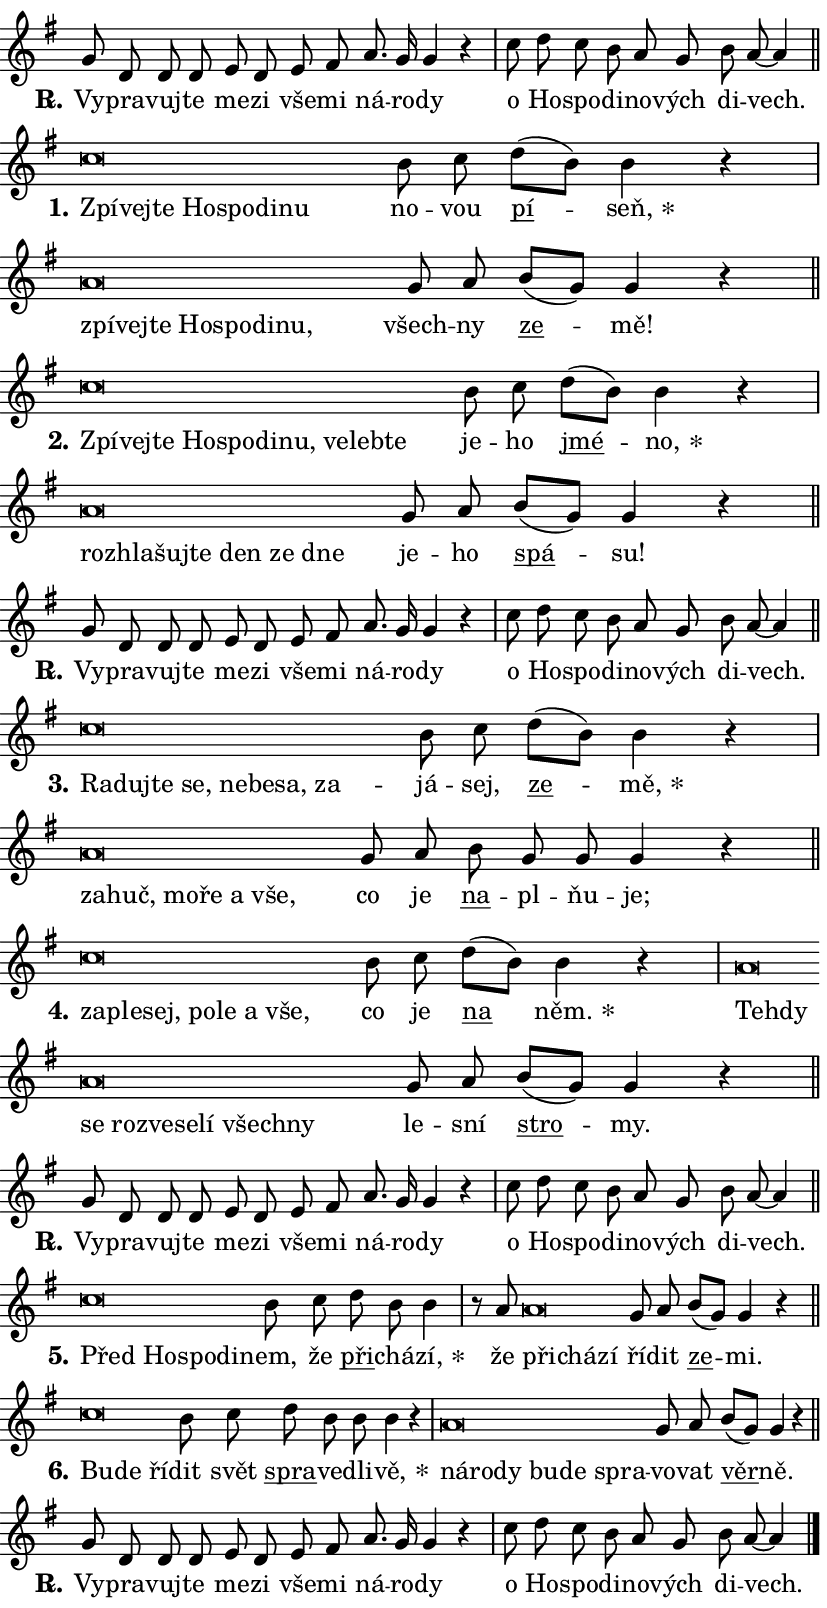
\version "2.24.0"
\header { tagline = "" }
\paper {
  indent = 0\cm
  top-margin = 0\cm
  right-margin = 0.13\cm % to fit lyric hyphens
  bottom-margin = 0\cm
  left-margin = 0\cm
  paper-width = 14\cm
  page-breaking = #ly:one-page-breaking
  system-system-spacing.basic-distance = #11
  score-system-spacing.basic-distance = #11
  ragged-last = ##f
}


%% Author: Thomas Morley
%% https://lists.gnu.org/archive/html/lilypond-user/2020-05/msg00002.html
#(define (line-position grob)
"Returns position of @var[grob} in current system:
   @code{'start}, if at first time-step
   @code{'end}, if at last time-step
   @code{'middle} otherwise
"
  (let* ((col (ly:item-get-column grob))
         (ln (ly:grob-object col 'left-neighbor))
         (rn (ly:grob-object col 'right-neighbor))
         (col-to-check-left (if (ly:grob? ln) ln col))
         (col-to-check-right (if (ly:grob? rn) rn col))
         (break-dir-left
           (and
             (ly:grob-property col-to-check-left 'non-musical #f)
             (ly:item-break-dir col-to-check-left)))
         (break-dir-right
           (and
             (ly:grob-property col-to-check-right 'non-musical #f)
             (ly:item-break-dir col-to-check-right))))
        (cond ((eqv? 1 break-dir-left) 'start)
              ((eqv? -1 break-dir-right) 'end)
              (else 'middle))))

#(define (tranparent-at-line-position vctor)
  (lambda (grob)
  "Relying on @code{line-position} select the relevant enry from @var{vctor}.
Used to determine transparency,"
    (case (line-position grob)
      ((end) (not (vector-ref vctor 0)))
      ((middle) (not (vector-ref vctor 1)))
      ((start) (not (vector-ref vctor 2))))))

noteHeadBreakVisibility =
#(define-music-function (break-visibility)(vector?)
"Makes @code{NoteHead}s transparent relying on @var{break-visibility}"
#{
  \override NoteHead.transparent =
    #(tranparent-at-line-position break-visibility)
#})

#(define delete-ledgers-for-transparent-note-heads
  (lambda (grob)
    "Reads whether a @code{NoteHead} is transparent.
If so this @code{NoteHead} is removed from @code{'note-heads} from
@var{grob}, which is supposed to be @code{LedgerLineSpanner}.
As a result ledgers are not printed for this @code{NoteHead}"
    (let* ((nhds-array (ly:grob-object grob 'note-heads))
           (nhds-list
             (if (ly:grob-array? nhds-array)
                 (ly:grob-array->list nhds-array)
                 '()))
           ;; Relies on the transparent-property being done before
           ;; Staff.LedgerLineSpanner.after-line-breaking is executed.
           ;; This is fragile ...
           (to-keep
             (remove
               (lambda (nhd)
                 (ly:grob-property nhd 'transparent #f))
               nhds-list)))
      ;; TODO find a better method to iterate over grob-arrays, similiar
      ;; to filter/remove etc for lists
      ;; For now rebuilt from scratch
      (set! (ly:grob-object grob 'note-heads)  '())
      (for-each
        (lambda (nhd)
          (ly:pointer-group-interface::add-grob grob 'note-heads nhd))
        to-keep))))

squashNotes = {
  \override NoteHead.X-extent = #'(-0.2 . 0.2)
  \override NoteHead.Y-extent = #'(-0.75 . 0)
  \override NoteHead.stencil =
    #(lambda (grob)
       (let ((pos (ly:grob-property grob 'staff-position)))
         (begin
           (if (< pos -7) (display "ERROR: Lower brevis then expected\n") (display ""))
           (if (<= pos -6) ly:text-interface::print ly:note-head::print))))
}
unSquashNotes = {
  \revert NoteHead.X-extent
  \revert NoteHead.Y-extent
  \revert NoteHead.stencil
}

hideNotes = \noteHeadBreakVisibility #begin-of-line-visible
unHideNotes = \noteHeadBreakVisibility #all-visible

% work-around for resetting accidentals
% https://lilypond.org/doc/v2.23/Documentation/notation/displaying-rhythms#unmetered-music
cadenzaMeasure = {
  \cadenzaOff
  \partial 1024 s1024
  \cadenzaOn
}

#(define-markup-command (accent layout props text) (markup?)
  "Underline accented syllable"
  (interpret-markup layout props
    #{\markup \override #'(offset . 4.3) \underline { #text }#}))

responsum = \markup \concat {
  "R" \hspace #-1.05 \path #0.1 #'((moveto 0 0.07) (lineto 0.9 0.8)) \hspace #0.05 "."
}

spaceSize = #0.6828661417322834 % exact space size for TeX Gyre Schola

\layout {
  \context {
    \Staff
    \remove "Time_signature_engraver"
    \override LedgerLineSpanner.after-line-breaking = #delete-ledgers-for-transparent-note-heads
  }
  \context {
    \Lyrics {
      \override LyricSpace.minimum-distance = \spaceSize
      \override LyricText.font-name = #"TeX Gyre Schola"
      \override LyricText.font-size = 1
      \override StanzaNumber.font-name = #"TeX Gyre Schola Bold"
      \override StanzaNumber.font-size = 1
    }
  }
  \context {
    \Score 
    \override NoteHead.text =
      #(lambda (grob) 
        (let ((pos (ly:grob-property grob 'staff-position)))
          #{\markup {
            \combine
              \halign #-0.55 \raise #(if (= pos -6) 0 0.5) \override #'(thickness . 2) \draw-line #'(3.2 . 0)
              \musicglyph "noteheads.sM1"
          }#}))
  }
}

% magnetic-lyrics.ily
%
%   written by
%     Jean Abou Samra <jean@abou-samra.fr>
%     Werner Lemberg <wl@gnu.org>
%
%   adapted by
%     Jiri Hon <jiri.hon@gmail.com>
%
% Version 2022-Apr-15

% https://www.mail-archive.com/lilypond-user@gnu.org/msg149350.html

#(define (Left_hyphen_pointer_engraver context)
   "Collect syllable-hyphen-syllable occurrences in lyrics and store
them in properties.  This engraver only looks to the left.  For
example, if the lyrics input is @code{foo -- bar}, it does the
following.

@itemize @bullet
@item
Set the @code{text} property of the @code{LyricHyphen} grob between
@q{foo} and @q{bar} to @code{foo}.

@item
Set the @code{left-hyphen} property of the @code{LyricText} grob with
text @q{foo} to the @code{LyricHyphen} grob between @q{foo} and
@q{bar}.
@end itemize

Use this auxiliary engraver in combination with the
@code{lyric-@/text::@/apply-@/magnetic-@/offset!} hook."
   (let ((hyphen #f)
         (text #f))
     (make-engraver
      (acknowledgers
       ((lyric-syllable-interface engraver grob source-engraver)
        (set! text grob)))
      (end-acknowledgers
       ((lyric-hyphen-interface engraver grob source-engraver)
        ;(when (not (grob::has-interface grob 'lyric-space-interface))
          (set! hyphen grob)));)
      ((stop-translation-timestep engraver)
       (when (and text hyphen)
         (ly:grob-set-object! text 'left-hyphen hyphen))
       (set! text #f)
       (set! hyphen #f)))))

#(define (lyric-text::apply-magnetic-offset! grob)
   "If the space between two syllables is less than the value in
property @code{LyricText@/.details@/.squash-threshold}, move the right
syllable to the left so that it gets concatenated with the left
syllable.

Use this function as a hook for
@code{LyricText@/.after-@/line-@/breaking} if the
@code{Left_@/hyphen_@/pointer_@/engraver} is active."
   (let ((hyphen (ly:grob-object grob 'left-hyphen #f)))
     (when hyphen
       (let ((left-text (ly:spanner-bound hyphen LEFT)))
         (when (grob::has-interface left-text 'lyric-syllable-interface)
           (let* ((common (ly:grob-common-refpoint grob left-text X))
                  (this-x-ext (ly:grob-extent grob common X))
                  (left-x-ext
                   (begin
                     ;; Trigger magnetism for left-text.
                     (ly:grob-property left-text 'after-line-breaking)
                     (ly:grob-extent left-text common X)))
                  ;; `delta` is the gap width between two syllables.
                  (delta (- (interval-start this-x-ext)
                            (interval-end left-x-ext)))
                  (details (ly:grob-property grob 'details))
                  (threshold (assoc-get 'squash-threshold details 0.2)))
             (when (< delta threshold)
               (let* (;; We have to manipulate the input text so that
                      ;; ligatures crossing syllable boundaries are not
                      ;; disabled.  For languages based on the Latin
                      ;; script this is essentially a beautification.
                      ;; However, for non-Western scripts it can be a
                      ;; necessity.
                      (lt (ly:grob-property left-text 'text))
                      (rt (ly:grob-property grob 'text))
                      (is-space (grob::has-interface hyphen 'lyric-space-interface))
                      (space (if is-space " " ""))
                      (extra-delta (if is-space spaceSize 0))
                      ;; Append new syllable.
                      (ltrt-space (if (and (string? lt) (string? rt))
                                (string-append lt space rt)
                                (make-concat-markup (list lt space rt))))
                      ;; Right-align `ltrt` to the right side.
                      (ltrt-space-markup (grob-interpret-markup
                               grob
                               (make-translate-markup
                                (cons (interval-length this-x-ext) 0)
                                (make-right-align-markup ltrt-space)))))
                 (begin
                   ;; Don't print `left-text`.
                   (ly:grob-set-property! left-text 'stencil #f)
                   ;; Set text and stencil (which holds all collected
                   ;; syllables so far) and shift it to the left.
                   (ly:grob-set-property! grob 'text ltrt-space)
                   (ly:grob-set-property! grob 'stencil ltrt-space-markup)
                   (ly:grob-translate-axis! grob (- (- delta extra-delta)) X))))))))))


#(define (lyric-hyphen::displace-bounds-first grob)
   ;; Make very sure this callback isn't triggered too early.
   (let ((left (ly:spanner-bound grob LEFT))
         (right (ly:spanner-bound grob RIGHT)))
     (ly:grob-property left 'after-line-breaking)
     (ly:grob-property right 'after-line-breaking)
     (ly:lyric-hyphen::print grob)))

squashThreshold = #0.4

\layout {
  \context {
    \Lyrics
    \consists #Left_hyphen_pointer_engraver
    \override LyricText.after-line-breaking =
      #lyric-text::apply-magnetic-offset!
    \override LyricHyphen.stencil = #lyric-hyphen::displace-bounds-first
    \override LyricText.details.squash-threshold = \squashThreshold
    \override LyricHyphen.minimum-distance = 0
    \override LyricHyphen.minimum-length = \squashThreshold
  }
}

squashText = \override LyricText.details.squash-threshold = 9999
unSquashText = \override LyricText.details.squash-threshold = \squashThreshold

leftText = \override LyricText.self-alignment-X = #LEFT
unLeftText = \revert LyricText.self-alignment-X

starOffset = #(lambda (grob) 
                (let ((x_offset (ly:self-alignment-interface::aligned-on-x-parent grob)))
                  (if (= x_offset 0) 0 (+ x_offset 1.2))))

star = #(define-music-function (syllable)(string?)
"Append star separator at the end of a syllable"
#{
  \once \override LyricText.X-offset = #starOffset
  \lyricmode { \markup {
    #syllable
    \override #'((font-name . "TeX Gyre Schola Bold")) \hspace #0.2 \lower #0.65 \larger "*"
  } }
#})

starAccent = #(define-music-function (syllable)(string?)
"Append star separator at the end of a syllable and make accent"
#{
  \once \override LyricText.X-offset = #starOffset
  \lyricmode { \markup {
    \accent #syllable
    \override #'((font-name . "TeX Gyre Schola Bold")) \hspace #0.2 \lower #0.65 \larger "*"
  } }
#})

breath = #(define-music-function (syllable)(string?)
"Append breathing indicator at the end of a syllable"
#{
  \lyricmode { \markup { #syllable "+" } }
#})

optionalBreath = #(define-music-function (syllable)(string?)
"Append optional breathing indicator at the end of a syllable"
#{
  \lyricmode { \markup { #syllable "(+)" } }
#})


\score {
    <<
        \new Voice = "melody" { \cadenzaOn \key g \major \relative { g'8 d d d e d e fis \bar "" a8. g16 g4 r \cadenzaMeasure \bar "|" c8 d c b \bar "" a g b a~ a4 \cadenzaMeasure \bar "||" \break } }
        \new Lyrics \lyricsto "melody" { \lyricmode { \set stanza = \responsum
Vy -- pra -- vuj -- te me -- zi vše -- mi ná -- ro -- dy o Ho -- spo -- di -- no -- vých di -- vech. } }
    >>
    \layout {}
}

\score {
    <<
        \new Voice = "melody" { \cadenzaOn \key g \major \relative { \squashNotes c''\breve*1/16 \hideNotes \breve*1/16 \bar "" \breve*1/16 \bar "" \breve*1/16 \bar "" \breve*1/16 \bar "" \breve*1/16 \breve*1/16 \bar "" \unHideNotes \unSquashNotes b8 c \bar "" d[( b)] b4 r \cadenzaMeasure \bar "|" \squashNotes a\breve*1/16 \hideNotes \breve*1/16 \bar "" \breve*1/16 \bar "" \breve*1/16 \bar "" \breve*1/16 \bar "" \breve*1/16 \breve*1/16 \bar "" \unHideNotes \unSquashNotes g8 a \bar "" b[( g)] g4 r \cadenzaMeasure \bar "||" \break } }
        \new Lyrics \lyricsto "melody" { \lyricmode { \set stanza = "1."
\leftText Zpí -- \squashText vej -- te Ho -- spo -- di -- nu \unLeftText \unSquashText no -- vou \markup \accent pí -- \star seň, \leftText zpí -- \squashText vej -- te Ho -- spo -- di -- nu, \unLeftText \unSquashText všech -- ny \markup \accent ze -- mě! } }
    >>
    \layout {}
}

\score {
    <<
        \new Voice = "melody" { \cadenzaOn \key g \major \relative { \squashNotes c''\breve*1/16 \hideNotes \breve*1/16 \bar "" \breve*1/16 \bar "" \breve*1/16 \bar "" \breve*1/16 \bar "" \breve*1/16 \bar "" \breve*1/16 \bar "" \breve*1/16 \bar "" \breve*1/16 \breve*1/16 \bar "" \unHideNotes \unSquashNotes b8 c \bar "" d[( b)] b4 r \cadenzaMeasure \bar "|" \squashNotes a\breve*1/16 \hideNotes \breve*1/16 \bar "" \breve*1/16 \bar "" \breve*1/16 \bar "" \breve*1/16 \bar "" \breve*1/16 \breve*1/16 \bar "" \unHideNotes \unSquashNotes g8 a \bar "" b[( g)] g4 r \cadenzaMeasure \bar "||" \break } }
        \new Lyrics \lyricsto "melody" { \lyricmode { \set stanza = "2."
\leftText Zpí -- \squashText vej -- te Ho -- spo -- di -- nu, ve -- leb -- te \unLeftText \unSquashText je -- ho \markup \accent jmé -- \star no, \leftText roz -- \squashText hla -- šuj -- te den ze dne \unLeftText \unSquashText je -- ho \markup \accent spá -- su! } }
    >>
    \layout {}
}

\score {
    <<
        \new Voice = "melody" { \cadenzaOn \key g \major \relative { g'8 d d d e d e fis \bar "" a8. g16 g4 r \cadenzaMeasure \bar "|" c8 d c b \bar "" a g b a~ a4 \cadenzaMeasure \bar "||" \break } }
        \new Lyrics \lyricsto "melody" { \lyricmode { \set stanza = \responsum
Vy -- pra -- vuj -- te me -- zi vše -- mi ná -- ro -- dy o Ho -- spo -- di -- no -- vých di -- vech. } }
    >>
    \layout {}
}

\score {
    <<
        \new Voice = "melody" { \cadenzaOn \key g \major \relative { \squashNotes c''\breve*1/16 \hideNotes \breve*1/16 \bar "" \breve*1/16 \bar "" \breve*1/16 \bar "" \breve*1/16 \bar "" \breve*1/16 \bar "" \breve*1/16 \breve*1/16 \bar "" \unHideNotes \unSquashNotes b8 c \bar "" d[( b)] b4 r \cadenzaMeasure \bar "|" \squashNotes a\breve*1/16 \hideNotes \breve*1/16 \bar "" \breve*1/16 \bar "" \breve*1/16 \bar "" \breve*1/16 \breve*1/16 \bar "" \unHideNotes \unSquashNotes g8 a \bar "" b g g g4 r \cadenzaMeasure \bar "||" \break } }
        \new Lyrics \lyricsto "melody" { \lyricmode { \set stanza = "3."
\leftText Ra -- \squashText duj -- te se, ne -- be -- sa, za -- \unLeftText \unSquashText já -- sej, \markup \accent ze -- \star mě, \leftText za -- \squashText huč, mo -- ře a vše, \unLeftText \unSquashText co je \markup \accent na -- pl -- ňu -- je; } }
    >>
    \layout {}
}

\score {
    <<
        \new Voice = "melody" { \cadenzaOn \key g \major \relative { \squashNotes c''\breve*1/16 \hideNotes \breve*1/16 \bar "" \breve*1/16 \bar "" \breve*1/16 \bar "" \breve*1/16 \bar "" \breve*1/16 \breve*1/16 \bar "" \unHideNotes \unSquashNotes b8 c \bar "" d[( b)] b4 r \cadenzaMeasure \bar "|" \squashNotes a\breve*1/16 \hideNotes \breve*1/16 \bar "" \breve*1/16 \bar "" \breve*1/16 \bar "" \breve*1/16 \bar "" \breve*1/16 \bar "" \breve*1/16 \bar "" \breve*1/16 \breve*1/16 \bar "" \unHideNotes \unSquashNotes g8 a \bar "" b[( g)] g4 r \cadenzaMeasure \bar "||" \break } }
        \new Lyrics \lyricsto "melody" { \lyricmode { \set stanza = "4."
\leftText za -- \squashText ple -- sej, po -- le a vše, \unLeftText \unSquashText co je \markup \accent na \star něm. \leftText Teh -- \squashText dy se roz -- ve -- se -- lí všech -- ny \unLeftText \unSquashText le -- sní \markup \accent stro -- my. } }
    >>
    \layout {}
}

\score {
    <<
        \new Voice = "melody" { \cadenzaOn \key g \major \relative { g'8 d d d e d e fis \bar "" a8. g16 g4 r \cadenzaMeasure \bar "|" c8 d c b \bar "" a g b a~ a4 \cadenzaMeasure \bar "||" \break } }
        \new Lyrics \lyricsto "melody" { \lyricmode { \set stanza = \responsum
Vy -- pra -- vuj -- te me -- zi vše -- mi ná -- ro -- dy o Ho -- spo -- di -- no -- vých di -- vech. } }
    >>
    \layout {}
}

\score {
    <<
        \new Voice = "melody" { \cadenzaOn \key g \major \relative { \squashNotes c''\breve*1/16 \hideNotes \breve*1/16 \bar "" \breve*1/16 \breve*1/16 \bar "" \unHideNotes \unSquashNotes b8 c \bar "" d b b4 \cadenzaMeasure \bar "|" r8 a \squashNotes a\breve*1/16 \hideNotes \breve*1/16 \breve*1/16 \bar "" \unHideNotes \unSquashNotes g8 a \bar "" b[( g)] g4 r \cadenzaMeasure \bar "||" \break } }
        \new Lyrics \lyricsto "melody" { \lyricmode { \set stanza = "5."
\leftText Před \squashText Ho -- spo -- di -- \unLeftText \unSquashText nem, že \markup \accent při -- chá -- \star zí, že \leftText při -- \squashText chá -- zí \unLeftText \unSquashText ří -- dit \markup \accent ze -- mi. } }
    >>
    \layout {}
}

\score {
    <<
        \new Voice = "melody" { \cadenzaOn \key g \major \relative { \squashNotes c''\breve*1/16 \hideNotes \breve*1/16 \breve*1/16 \bar "" \unHideNotes \unSquashNotes b8 c \bar "" d b b b4 r \cadenzaMeasure \bar "|" \squashNotes a\breve*1/16 \hideNotes \breve*1/16 \bar "" \breve*1/16 \bar "" \breve*1/16 \bar "" \breve*1/16 \breve*1/16 \bar "" \unHideNotes \unSquashNotes g8 a \bar "" b[( g)] g4 r \cadenzaMeasure \bar "||" \break } }
        \new Lyrics \lyricsto "melody" { \lyricmode { \set stanza = "6."
\leftText Bu -- \squashText de ří -- \unLeftText \unSquashText dit svět \markup \accent spra -- ve -- dli -- \star vě, \leftText ná -- \squashText ro -- dy bu -- de spra -- \unLeftText \unSquashText vo -- vat \markup \accent věr -- ně. } }
    >>
    \layout {}
}

\score {
    <<
        \new Voice = "melody" { \cadenzaOn \key g \major \relative { g'8 d d d e d e fis \bar "" a8. g16 g4 r \cadenzaMeasure \bar "|" c8 d c b \bar "" a g b a~ a4 \cadenzaMeasure \bar "||" \break } \bar "|." }
        \new Lyrics \lyricsto "melody" { \lyricmode { \set stanza = \responsum
Vy -- pra -- vuj -- te me -- zi vše -- mi ná -- ro -- dy o Ho -- spo -- di -- no -- vých di -- vech. } }
    >>
    \layout {}
}
